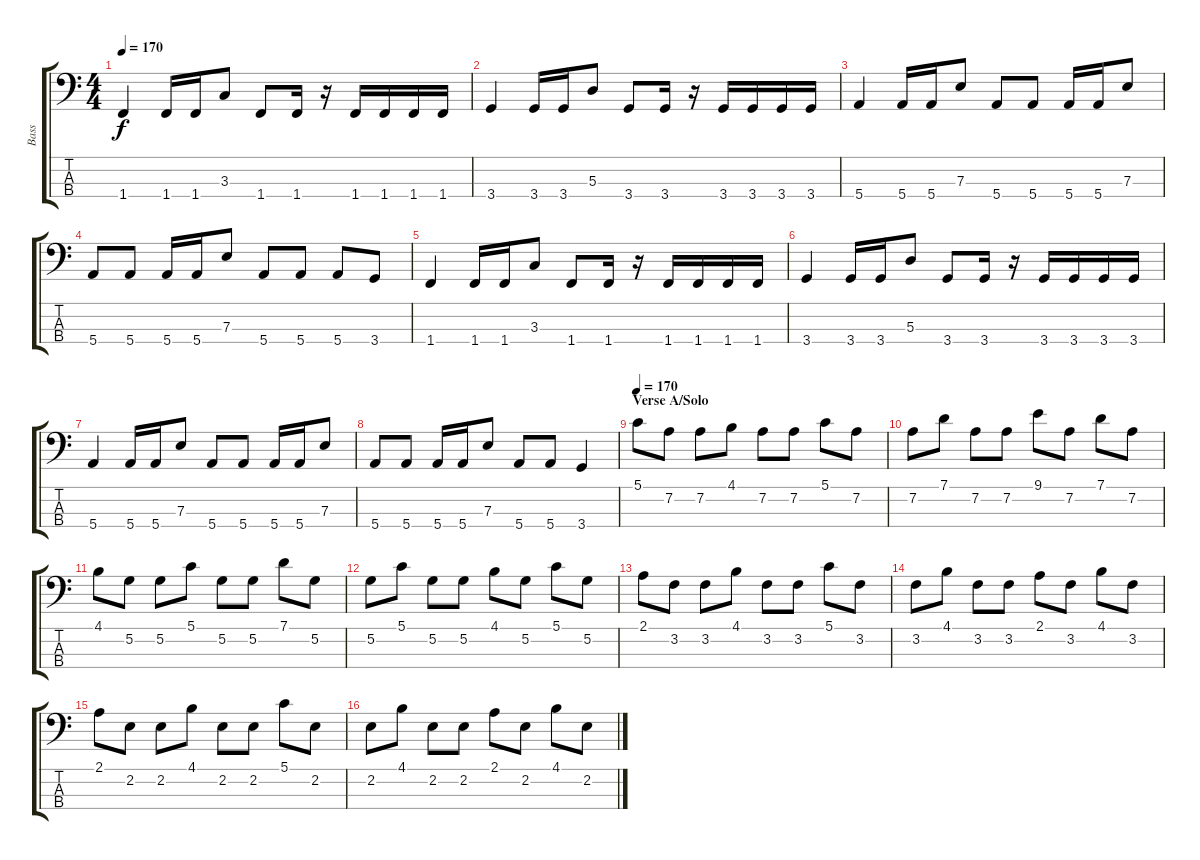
\track ("Bass" "Bass") {instrument electricbassfinger}
\staff {score tabs}
\tuning (G2 D2 A1 E1) {hide}
\ts (4 4)
\tempo 170
\clef f4
\ks c
1.4.4{dy f} 1.4.16 1.4.16 3.3.8 1.4.8 1.4.16 r.16 1.4.16 1.4.16 1.4.16 1.4.16 |
3.4.4 3.4.16 3.4.16 5.3.8 3.4.8 3.4.16 r.16 3.4.16 3.4.16 3.4.16 3.4.16 |
5.4.4 5.4.16 5.4.16 7.3.8 5.4.8 5.4.8 5.4.16 5.4.16 7.3.8 |
5.4.8 5.4.8 5.4.16 5.4.16 7.3.8 5.4.8 5.4.8 5.4.8 3.4.8 |
1.4.4 1.4.16 1.4.16 3.3.8 1.4.8 1.4.16 r.16 1.4.16 1.4.16 1.4.16 1.4.16 |
3.4.4 3.4.16 3.4.16 5.3.8 3.4.8 3.4.16 r.16 3.4.16 3.4.16 3.4.16 3.4.16 |
5.4.4 5.4.16 5.4.16 7.3.8 5.4.8 5.4.8 5.4.16 5.4.16 7.3.8 |
5.4.8 5.4.8 5.4.16 5.4.16 7.3.8 5.4.8 5.4.8 3.4.4 |
\section ("" "Verse A/Solo")
\tempo 170
5.1.8 7.2.8 7.2.8 4.1.8 7.2.8 7.2.8 5.1.8 7.2.8 |
7.2.8 7.1.8 7.2.8 7.2.8 9.1.8 7.2.8 7.1.8 7.2.8 |
4.1.8 5.2.8 5.2.8 5.1.8 5.2.8 5.2.8 7.1.8 5.2.8 |
5.2.8 5.1.8 5.2.8 5.2.8 4.1.8 5.2.8 5.1.8 5.2.8 |
2.1.8 3.2.8 3.2.8 4.1.8 3.2.8 3.2.8 5.1.8 3.2.8 |
3.2.8 4.1.8 3.2.8 3.2.8 2.1.8 3.2.8 4.1.8 3.2.8 |
2.1.8 2.2.8 2.2.8 4.1.8 2.2.8 2.2.8 5.1.8 2.2.8 |
2.2.8 4.1.8 2.2.8 2.2.8 2.1.8 2.2.8 4.1.8 2.2.8
